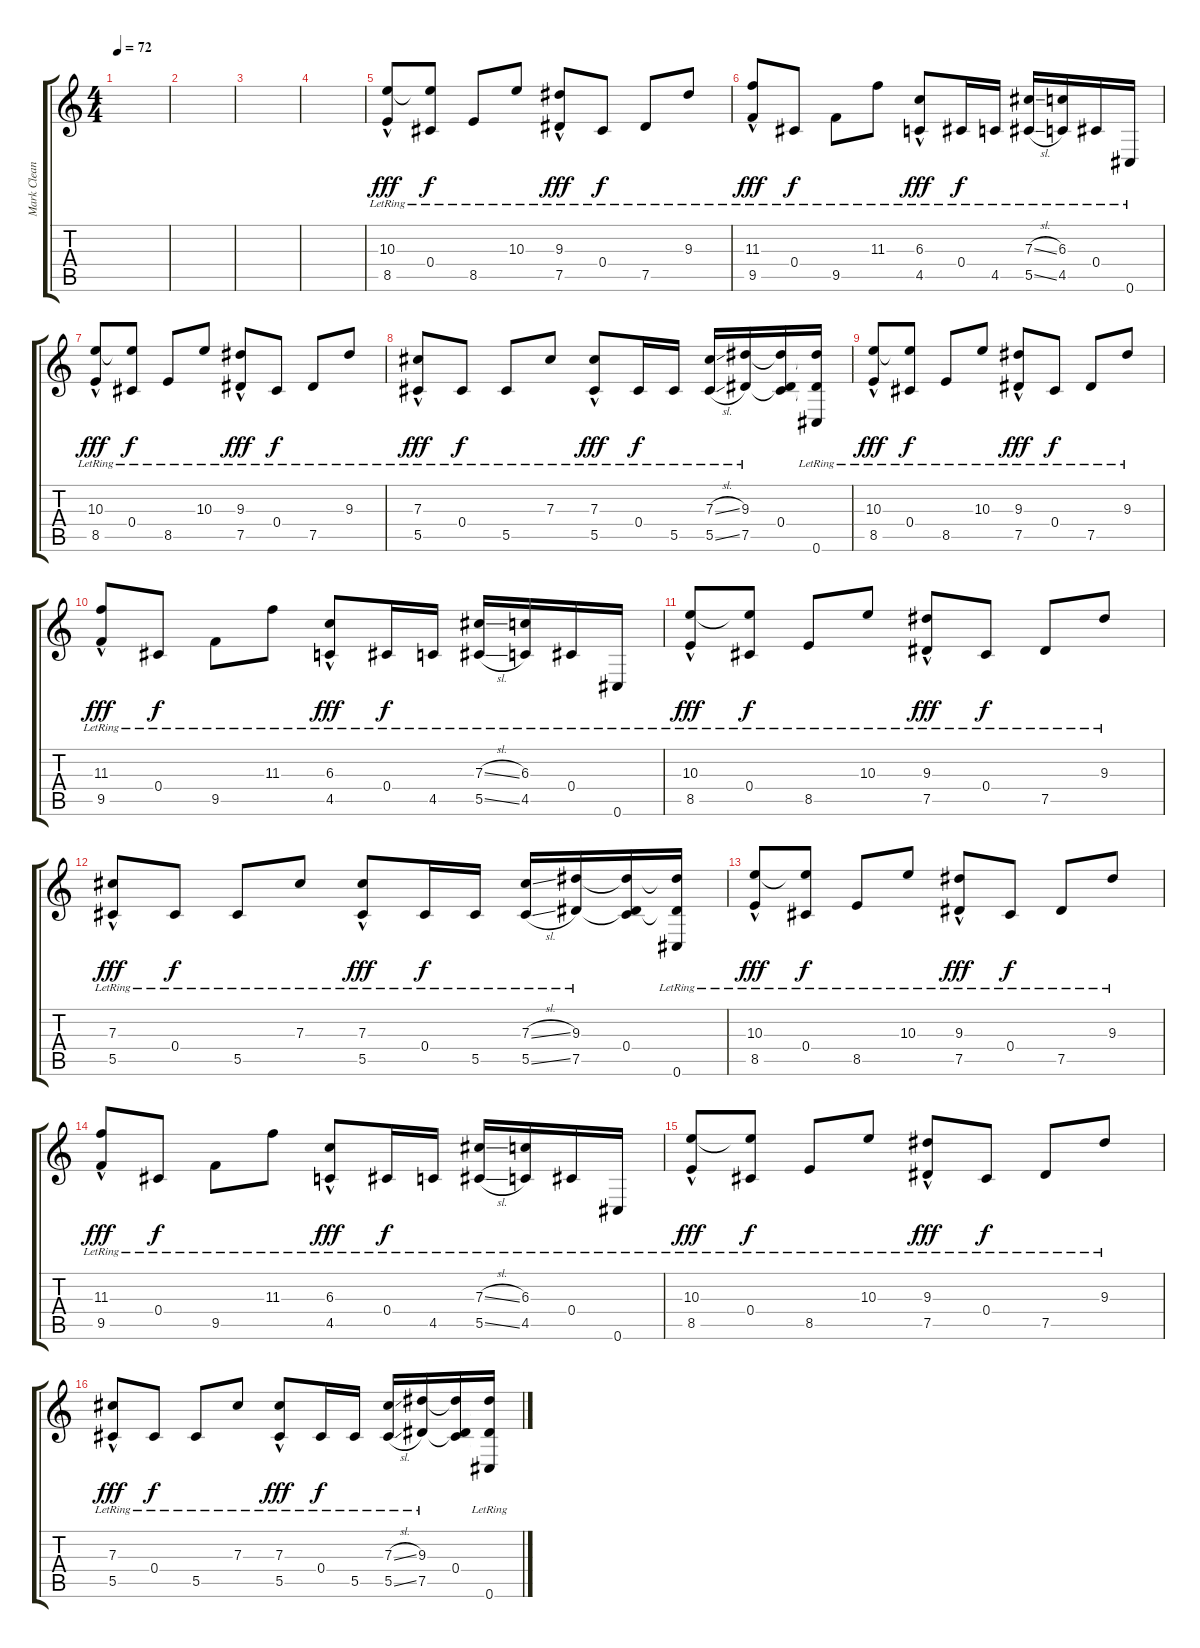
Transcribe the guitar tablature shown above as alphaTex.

\track ("Mark Clean" "Mark Clean") {instrument electricguitarclean}
\staff {score tabs}
\tuning (Eb4 Bb3 Gb3 Db3 Ab2 Db2) {hide}
\ts (4 4)
\tempo 72
\clef g2
\ks c
|
|
|
|
(10.3{lr} 8.5{hac lr}).8{dy fff} (10.3{t} 0.4{lr}).8{dy f} 8.5{lr}.8 10.3{lr}.8 (9.3{lr} 7.5{hac lr}).8{dy fff} 0.4{lr}.8{dy f} 7.5{lr}.8 9.3{lr}.8 |
(11.3{lr} 9.5{hac lr}).8{dy fff} 0.4{lr}.8{dy f} 9.5{lr}.8 11.3{lr}.8 (6.3{lr} 4.5{hac lr}).8{dy fff} 0.4{lr}.16{dy f} 4.5{lr}.16 (7.3{sl lr} 5.5{sl lr}).16 (6.3{lr} 4.5{lr}).16 0.4{lr}.16 0.6{lr}.16 |
(10.3{lr} 8.5{hac lr}).8{dy fff} (10.3{t} 0.4{lr}).8{dy f} 8.5{lr}.8 10.3{lr}.8 (9.3{lr} 7.5{hac lr}).8{dy fff} 0.4{lr}.8{dy f} 7.5{lr}.8 9.3{lr}.8 |
(7.3{lr} 5.5{hac lr}).8{dy fff} 0.4{lr}.8{dy f} 5.5{lr}.8 7.3{lr}.8 (7.3{lr} 5.5{hac lr}).8{dy fff} 0.4{lr}.16{dy f} 5.5{lr}.16 (7.3{sl lr} 5.5{sl lr}).16 (9.3{lr} 7.5{lr}).16 (9.3{t} 0.4 7.5{t}).16 (9.3{t} 7.5{t} 0.6{lr}).16 |
(10.3{lr} 8.5{hac lr}).8{dy fff} (10.3{t} 0.4{lr}).8{dy f} 8.5{lr}.8 10.3{lr}.8 (9.3{lr} 7.5{hac lr}).8{dy fff} 0.4{lr}.8{dy f} 7.5{lr}.8 9.3{lr}.8 |
(11.3{lr} 9.5{hac lr}).8{dy fff} 0.4{lr}.8{dy f} 9.5{lr}.8 11.3{lr}.8 (6.3{lr} 4.5{hac lr}).8{dy fff} 0.4{lr}.16{dy f} 4.5{lr}.16 (7.3{sl lr} 5.5{sl lr}).16 (6.3{lr} 4.5{lr}).16 0.4{lr}.16 0.6{lr}.16 |
(10.3{lr} 8.5{hac lr}).8{dy fff} (10.3{t} 0.4{lr}).8{dy f} 8.5{lr}.8 10.3{lr}.8 (9.3{lr} 7.5{hac lr}).8{dy fff} 0.4{lr}.8{dy f} 7.5{lr}.8 9.3{lr}.8 |
(7.3{lr} 5.5{hac lr}).8{dy fff} 0.4{lr}.8{dy f} 5.5{lr}.8 7.3{lr}.8 (7.3{lr} 5.5{hac lr}).8{dy fff} 0.4{lr}.16{dy f} 5.5{lr}.16 (7.3{sl lr} 5.5{sl lr}).16 (9.3{lr} 7.5{lr}).16 (9.3{t} 0.4 7.5{t}).16 (9.3{t} 7.5{t} 0.6{lr}).16 |
(10.3{lr} 8.5{hac lr}).8{dy fff} (10.3{t} 0.4{lr}).8{dy f} 8.5{lr}.8 10.3{lr}.8 (9.3{lr} 7.5{hac lr}).8{dy fff} 0.4{lr}.8{dy f} 7.5{lr}.8 9.3{lr}.8 |
(11.3{lr} 9.5{hac lr}).8{dy fff} 0.4{lr}.8{dy f} 9.5{lr}.8 11.3{lr}.8 (6.3{lr} 4.5{hac lr}).8{dy fff} 0.4{lr}.16{dy f} 4.5{lr}.16 (7.3{sl lr} 5.5{sl lr}).16 (6.3{lr} 4.5{lr}).16 0.4{lr}.16 0.6{lr}.16 |
(10.3{lr} 8.5{hac lr}).8{dy fff} (10.3{t} 0.4{lr}).8{dy f} 8.5{lr}.8 10.3{lr}.8 (9.3{lr} 7.5{hac lr}).8{dy fff} 0.4{lr}.8{dy f} 7.5{lr}.8 9.3{lr}.8 |
(7.3{lr} 5.5{hac lr}).8{dy fff} 0.4{lr}.8{dy f} 5.5{lr}.8 7.3{lr}.8 (7.3{lr} 5.5{hac lr}).8{dy fff} 0.4{lr}.16{dy f} 5.5{lr}.16 (7.3{sl lr} 5.5{sl lr}).16 (9.3{lr} 7.5{lr}).16 (9.3{t} 0.4 7.5{t}).16 (9.3{t} 7.5{t} 0.6{lr}).16
